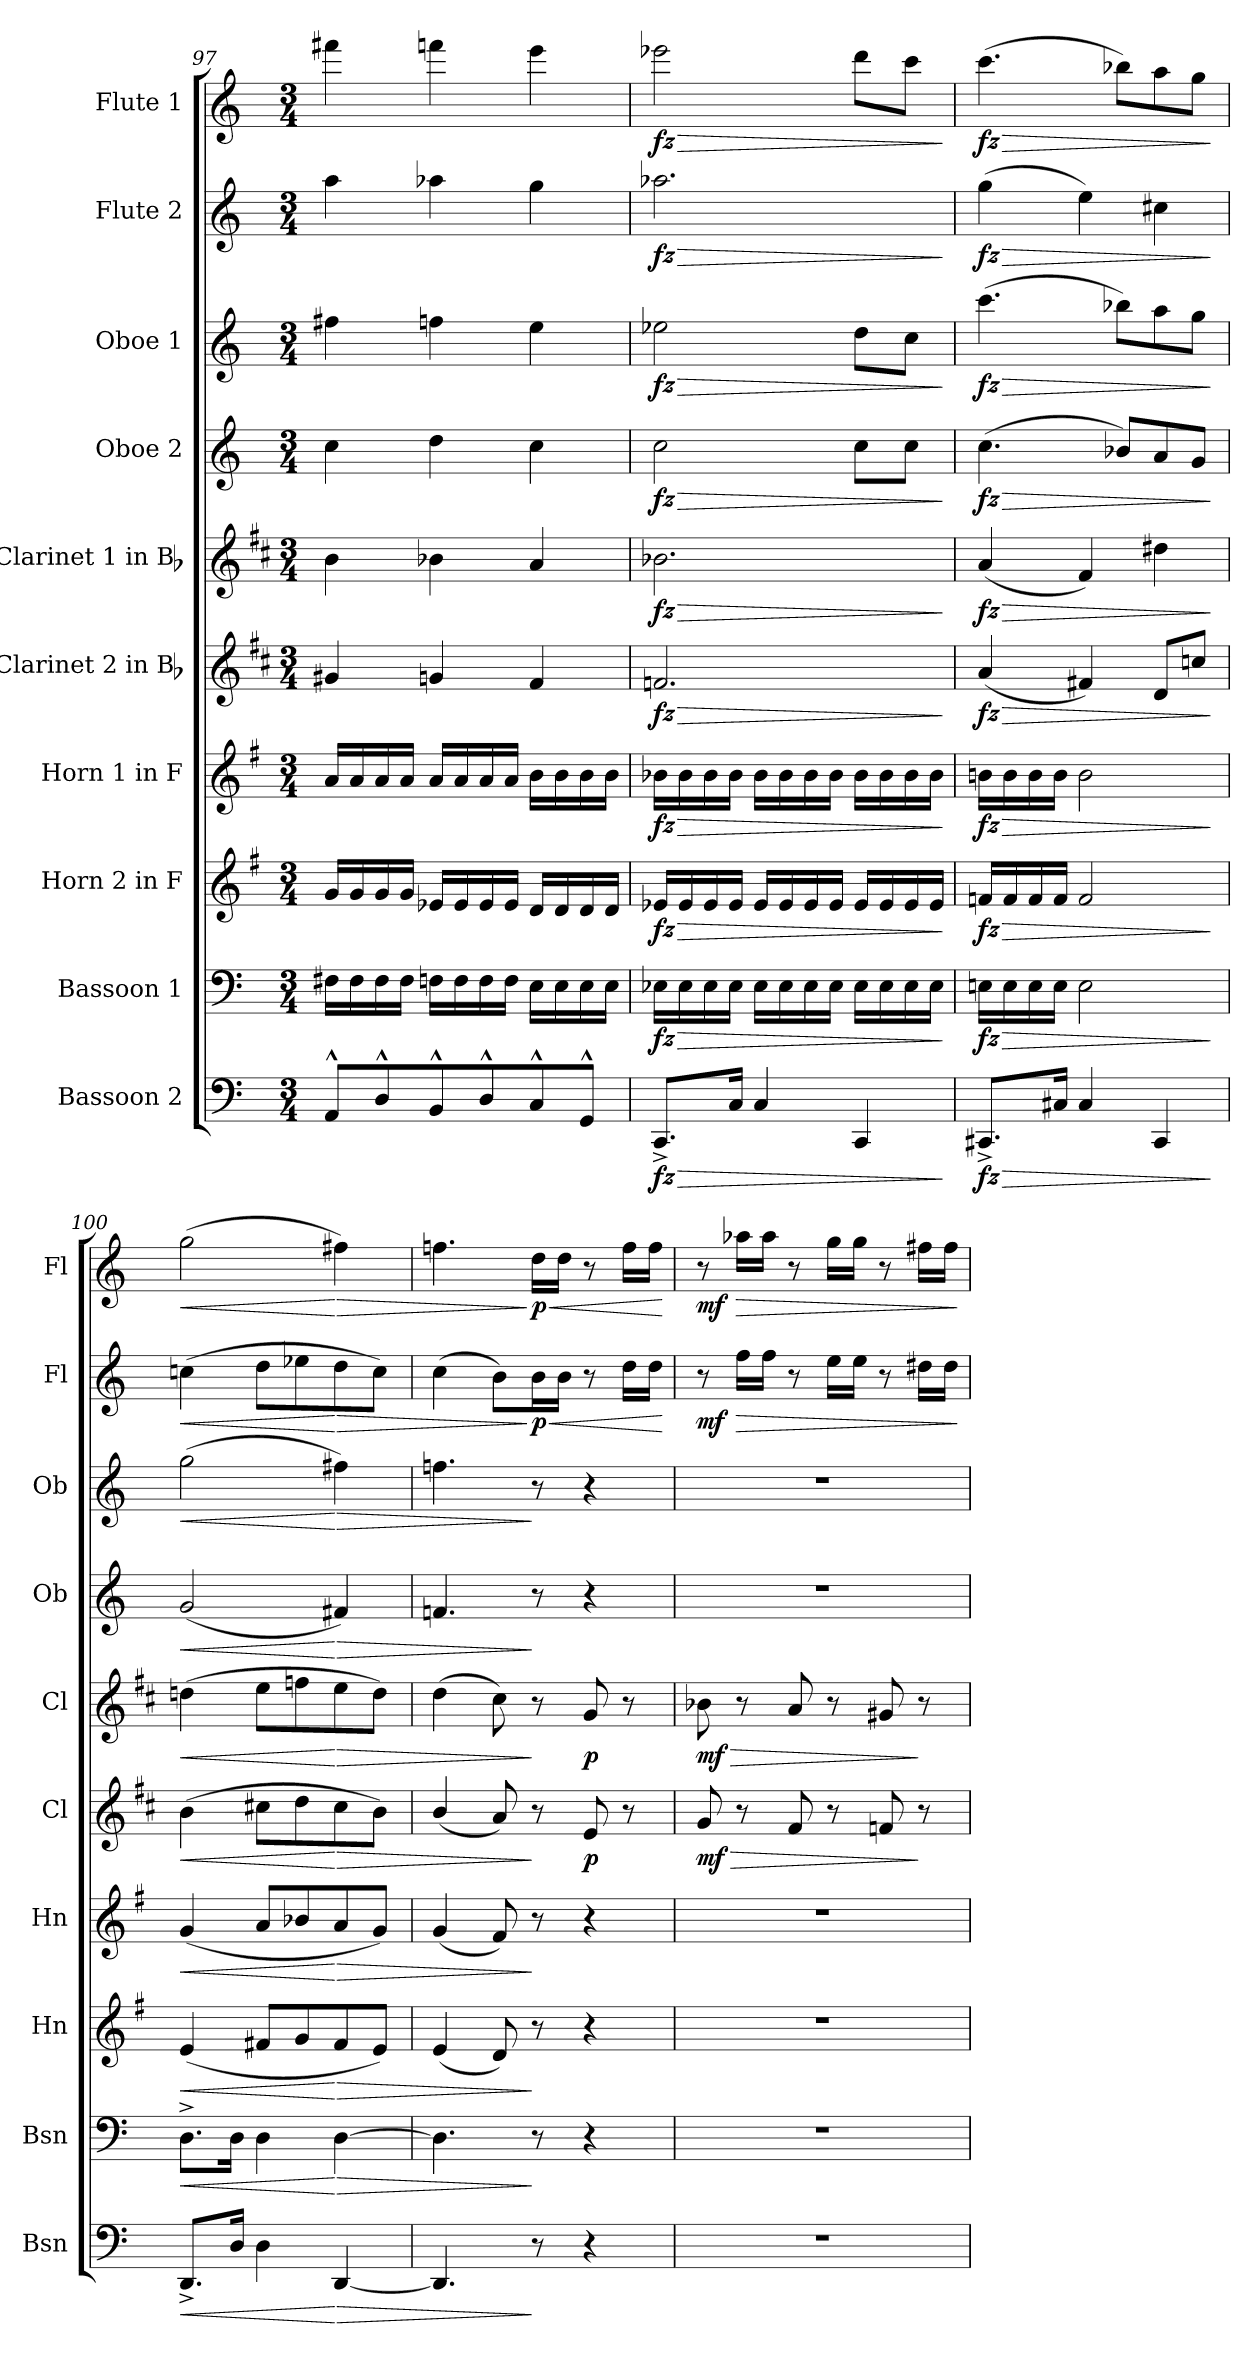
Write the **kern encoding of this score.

**kern	**dynam	**kern	**dynam	**kern	**dynam	**kern	**dynam	**kern	**dynam	**kern	**dynam	**kern	**dynam	**kern	**dynam	**kern	**dynam	**kern	**dynam
*part10	*part10	*part9	*part9	*part8	*part8	*part7	*part7	*part6	*part6	*part5	*part5	*part4	*part4	*part3	*part3	*part2	*part2	*part1	*part1
*staff10	*staff10	*staff9	*staff9	*staff8	*staff8	*staff7	*staff7	*staff6	*staff6	*staff5	*staff5	*staff4	*staff4	*staff3	*staff3	*staff2	*staff2	*staff1	*staff1
*I"Bassoon 2	*	*I"Bassoon 1	*	*I"Horn 2 in F	*	*I"Horn 1 in F	*	*I"Clarinet 2 in Bb	*	*I"Clarinet 1 in Bb	*	*I"Oboe 2	*	*I"Oboe 1	*	*I"Flute 2	*	*I"Flute 1	*
*I'Bsn	*	*I'Bsn	*	*I'Hn	*	*I'Hn	*	*I'Cl	*	*I'Cl	*	*I'Ob	*	*I'Ob	*	*I'Fl	*	*I'Fl	*
*clefF4	*	*clefF4	*	*clefG2	*	*clefG2	*	*clefG2	*	*clefG2	*	*clefG2	*	*clefG2	*	*clefG2	*	*clefG2	*
*	*	*	*	*ITrd4c7	*	*ITrd4c7	*	*ITrd1c2	*	*ITrd1c2	*	*	*	*	*	*	*	*	*
*k[]	*	*k[]	*	*k[]	*	*k[]	*	*k[]	*	*k[]	*	*k[]	*	*k[]	*	*k[]	*	*k[]	*
*M3/4	*	*M3/4	*	*M3/4	*	*M3/4	*	*M3/4	*	*M3/4	*	*M3/4	*	*M3/4	*	*M3/4	*	*M3/4	*
=97	=97	=97	=97	=97	=97	=97	=97	=97	=97	=97	=97	=97	=97	=97	=97	=97	=97	=97	=97
8AA^^/L	.	16F#X\LL	.	16c/LL	.	16d/LL	.	4f#X/	.	4a\	.	4cc\	.	4ff#X\	.	4aa\	.	4fff#X\	.
.	.	16F#\	.	16c/	.	16d/	.	.	.	.	.	.	.	.	.	.	.	.	.
8D^^/	.	16F#\	.	16c/	.	16d/	.	.	.	.	.	.	.	.	.	.	.	.	.
.	.	16F#\JJ	.	16c/JJ	.	16d/JJ	.	.	.	.	.	.	.	.	.	.	.	.	.
8BB^^/	.	16Fn\LL	.	16A-X/LL	.	16d/LL	.	4fn/	.	4a-X\	.	4dd\	.	4ffn\	.	4aa-X\	.	4fffn\	.
.	.	16F\	.	16A-/	.	16d/	.	.	.	.	.	.	.	.	.	.	.	.	.
8D^^/	.	16F\	.	16A-/	.	16d/	.	.	.	.	.	.	.	.	.	.	.	.	.
.	.	16F\JJ	.	16A-/JJ	.	16d/JJ	.	.	.	.	.	.	.	.	.	.	.	.	.
8C^^/	.	16E\LL	.	16G/LL	.	16e\LL	.	4e/	.	4g/	.	4cc\	.	4ee\	.	4gg\	.	4eee\	.
.	.	16E\	.	16G/	.	16e\	.	.	.	.	.	.	.	.	.	.	.	.	.
8GG^^/J	.	16E\	.	16G/	.	16e\	.	.	.	.	.	.	.	.	.	.	.	.	.
.	.	16E\JJ	.	16G/JJ	.	16e\JJ	.	.	.	.	.	.	.	.	.	.	.	.	.
=98	=98	=98	=98	=98	=98	=98	=98	=98	=98	=98	=98	=98	=98	=98	=98	=98	=98	=98	=98
!	!LO:HP:b	!	!LO:HP:b	!	!LO:HP:b	!	!LO:HP:b	!	!LO:HP:b	!	!LO:HP:b	!	!LO:HP:b	!	!LO:HP:b	!	!LO:HP:b	!	!LO:HP:b
!	!LO:DY:n=1:b	!	!LO:DY:n=1:b	!	!LO:DY:n=1:b	!	!LO:DY:n=1:b	!	!LO:DY:n=1:b	!	!LO:DY:n=1:b	!	!LO:DY:n=1:b	!	!LO:DY:n=1:b	!	!LO:DY:n=1:b	!	!LO:DY:n=1:b
8.CC^/L	> fz	16E-X\LL	> fz	16A-X/LL	> fz	16e-X\LL	> fz	2.e-X/	> fz	2.a-X\	> fz	2cc\	> fz	2ee-X\	> fz	2.aa-X\	> fz	2eee-X\	> fz
.	.	16E-\	.	16A-/	.	16e-\	.	.	.	.	.	.	.	.	.	.	.	.	.
.	.	16E-\	.	16A-/	.	16e-\	.	.	.	.	.	.	.	.	.	.	.	.	.
16C/Jk	.	16E-\JJ	.	16A-/JJ	.	16e-\JJ	.	.	.	.	.	.	.	.	.	.	.	.	.
4C/	.	16E-\LL	.	16A-/LL	.	16e-\LL	.	.	.	.	.	.	.	.	.	.	.	.	.
.	.	16E-\	.	16A-/	.	16e-\	.	.	.	.	.	.	.	.	.	.	.	.	.
.	.	16E-\	.	16A-/	.	16e-\	.	.	.	.	.	.	.	.	.	.	.	.	.
.	.	16E-\JJ	.	16A-/JJ	.	16e-\JJ	.	.	.	.	.	.	.	.	.	.	.	.	.
4CC/	.	16E-\LL	.	16A-/LL	.	16e-\LL	.	.	.	.	.	8cc\L	.	8dd\L	.	.	.	8ddd\L	.
.	.	16E-\	.	16A-/	.	16e-\	.	.	.	.	.	.	.	.	.	.	.	.	.
.	.	16E-\	.	16A-/	.	16e-\	.	.	.	.	.	8cc\J	.	8cc\J	.	.	.	8ccc\J	.
.	.	16E-\JJ	.	16A-/JJ	.	16e-\JJ	.	.	.	.	.	.	.	.	.	.	.	.	.
.	]	.	]	.	]	.	]	.	]	.	]	.	]	.	]	.	]	.	]
=99	=99	=99	=99	=99	=99	=99	=99	=99	=99	=99	=99	=99	=99	=99	=99	=99	=99	=99	=99
!	!LO:HP:b	!	!LO:HP:b	!	!LO:HP:b	!	!LO:HP:b	!	!LO:HP:b	!	!LO:HP:b	!	!LO:HP:b	!	!LO:HP:b	!	!LO:HP:b	!	!LO:HP:b
!	!LO:DY:n=1:b	!	!LO:DY:n=1:b	!	!LO:DY:n=1:b	!	!LO:DY:n=1:b	!	!LO:DY:n=1:b	!	!LO:DY:n=1:b	!	!LO:DY:n=1:b	!	!LO:DY:n=1:b	!	!LO:DY:n=1:b	!	!LO:DY:n=1:b
8.CC#X^/L	> fz	16En\LL	> fz	16B-X/LL	> fz	16en\LL	> fz	(4g/	> fz	(4g/	> fz	(4.cc\	> fz	(4.ccc\	> fz	(4gg\	> fz	(4.ccc\	> fz
.	.	16E\	.	16B-/	.	16e\	.	.	.	.	.	.	.	.	.	.	.	.	.
.	.	16E\	.	16B-/	.	16e\	.	.	.	.	.	.	.	.	.	.	.	.	.
16C#X/Jk	.	16E\JJ	.	16B-/JJ	.	16e\JJ	.	.	.	.	.	.	.	.	.	.	.	.	.
4C#/	.	2E\	.	2B-/	.	2e\	.	4en/)	.	4e/)	.	.	.	.	.	4ee\)	.	.	.
.	.	.	.	.	.	.	.	.	.	.	.	8b-X/L)	.	8bb-X\L)	.	.	.	8bb-X\L)	.
4CC#/	.	.	.	.	.	.	.	8c/L	.	4cc#X\	.	8a/	.	8aa\	.	4cc#X\	.	8aa\	.
.	.	.	.	.	.	.	.	8b-X/J	.	.	.	8g/J	.	8gg\J	.	.	.	8gg\J	.
.	]	.	]	.	]	.	]	.	]	.	]	.	]	.	]	.	]	.	]
!!LO:PB:g=z
=100	=100	=100	=100	=100	=100	=100	=100	=100	=100	=100	=100	=100	=100	=100	=100	=100	=100	=100	=100
!	!LO:HP:b	!	!LO:HP:b	!	!LO:HP:b	!	!LO:HP:b	!	!LO:HP:b	!	!LO:HP:b	!	!LO:HP:b	!	!LO:HP:b	!	!LO:HP:b	!	!LO:HP:b
8.DD^/L	<	8.D^\L	<	(4A/	<	(4c/	<	(4a\	<	(4ccn\	<	(2g/	<	(2gg\	<	(4ccn\	<	(2gg\	<
16D/Jk	.	16D\Jk	.	.	.	.	.	.	.	.	.	.	.	.	.	.	.	.	.
4D\	.	4D\	.	8Bn/L	.	8d/L	.	8bn\L	.	8dd\L	.	.	.	.	.	8dd\L	.	.	.
.	.	.	.	8c/	.	8e-X/	.	8cc\	.	8ee-X\	.	.	.	.	.	8ee-X\	.	.	.
!	!LO:HP:n=1:b	!	!LO:HP:n=1:b	!	!LO:HP:n=1:b	!	!LO:HP:n=1:b	!	!LO:HP:n=1:b	!	!LO:HP:n=1:b	!	!LO:HP:n=1:b	!	!LO:HP:n=1:b	!	!LO:HP:n=1:b	!	!LO:HP:n=1:b
[4DD/	[ >	[4D\	[ >	8B/	[ >	8d/	[ >	8b\	[ >	8dd\	[ >	4f#X/)	[ >	4ff#X\)	[ >	8dd\	[ >	4ff#X\)	[ >
.	.	.	.	8A/J)	.	8c/J)	.	8a\J)	.	8cc\J)	.	.	.	.	.	8cc\J)	.	.	.
=101	=101	=101	=101	=101	=101	=101	=101	=101	=101	=101	=101	=101	=101	=101	=101	=101	=101	=101	=101
4.DD/]	.	4.D\]	.	(4A/	.	(4c/	.	(4a/	.	(4cc\	.	4.fn/	.	4.ffn\	.	(4cc\	.	4.ffn\	.
.	.	.	.	8G/)	.	8B/)	.	8g/)	.	8b\)	.	.	.	.	.	8b\L)	.	.	.
!	!	!	!	!	!	!	!	!	!	!	!	!	!	!	!	!	!LO:HP:n=1:b	!	!LO:HP:n=1:b
!	!	!	!	!	!	!	!	!	!	!	!	!	!	!	!	!	!LO:DY:n=1:b	!	!LO:DY:n=1:b
8r	]	8r	]	8r	]	8r	]	8r	]	8r	]	8r	]	8r	]	16b\L	] < p	16dd\LL	] < p
.	.	.	.	.	.	.	.	.	.	.	.	.	.	.	.	16b\JJ	.	16dd\JJ	.
!	!	!	!	!	!	!	!	!	!LO:DY:b	!	!LO:DY:b	!	!	!	!	!	!	!	!
4r	.	4r	.	4r	.	4r	.	8d/	p	8f/	p	4r	.	4r	.	8r	.	8r	.
.	.	.	.	.	.	.	.	8r	.	8r	.	.	.	.	.	16dd\LL	.	16ff\LL	.
.	.	.	.	.	.	.	.	.	.	.	.	.	.	.	.	16dd\JJ	.	16ff\JJ	.
.	.	.	.	.	.	.	.	.	.	.	.	.	.	.	.	.	[	.	[
=102	=102	=102	=102	=102	=102	=102	=102	=102	=102	=102	=102	=102	=102	=102	=102	=102	=102	=102	=102
!	!	!	!	!	!	!	!	!	!LO:HP:b	!	!LO:HP:b	!	!	!	!	!	!	!	!
!	!	!	!	!	!	!	!	!	!LO:DY:n=1:b	!	!LO:DY:n=1:b	!	!	!	!	!	!LO:DY:b	!	!LO:DY:b
2.r	.	2.r	.	2.r	.	2.r	.	8f/	> mf	8a-X\	> mf	2.r	.	2.r	.	8r	mf	8r	mf
!	!	!	!	!	!	!	!	!	!	!	!	!	!	!	!	!	!LO:HP:b	!	!LO:HP:b
.	.	.	.	.	.	.	.	8r	.	8r	.	.	.	.	.	16ff\LL	>	16aa-X\LL	>
.	.	.	.	.	.	.	.	.	.	.	.	.	.	.	.	16ff\JJ	.	16aa-\JJ	.
.	.	.	.	.	.	.	.	8e/	.	8g/	.	.	.	.	.	8r	.	8r	.
.	.	.	.	.	.	.	.	8r	.	8r	.	.	.	.	.	16ee\LL	.	16gg\LL	.
.	.	.	.	.	.	.	.	.	.	.	.	.	.	.	.	16ee\JJ	.	16gg\JJ	.
.	.	.	.	.	.	.	.	8e-X/	.	8f#X/	.	.	.	.	.	8r	.	8r	.
.	.	.	.	.	.	.	.	8r	]	8r	]	.	.	.	.	16dd#X\LL	.	16ff#X\LL	.
.	.	.	.	.	.	.	.	.	.	.	.	.	.	.	.	16dd#\JJ	.	16ff#\JJ	.
.	.	.	.	.	.	.	.	.	.	.	.	.	.	.	.	.	]	.	]
=	=	=	=	=	=	=	=	=	=	=	=	=	=	=	=	=	=	=	=
*-	*-	*-	*-	*-	*-	*-	*-	*-	*-	*-	*-	*-	*-	*-	*-	*-	*-	*-	*-
